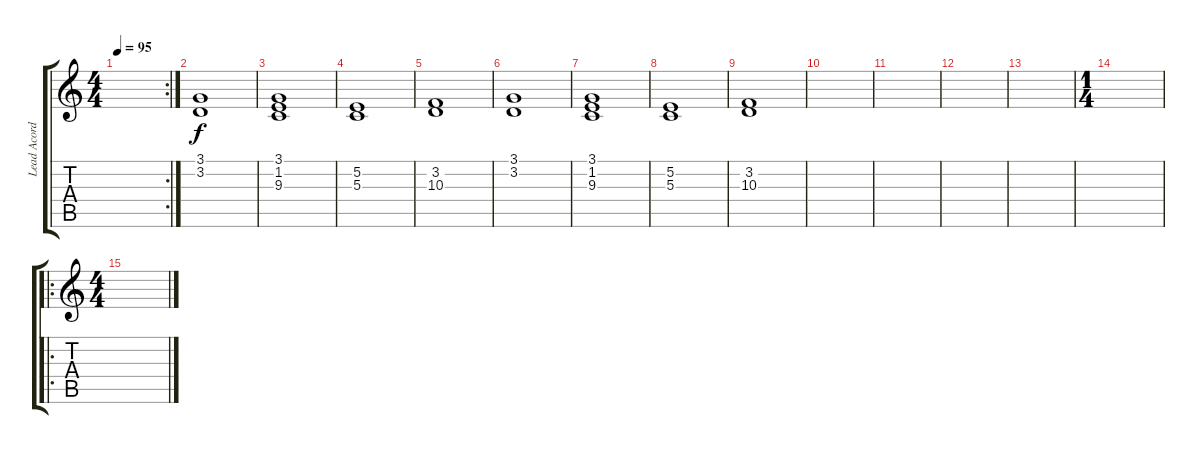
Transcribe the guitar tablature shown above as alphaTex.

\track ("Lead Acordion" "Lead Acord") {instrument accordion}
\staff {score tabs}
\tuning (E4 B3 G3 D3 A2 E2) {hide}
\rc 2
\ts (4 4)
\tempo 95
\clef g2
\ks c
|
(3.1 3.2).1{balance 12 instrument accordion} |
(3.1 1.2 9.3).1 |
(5.2 5.3).1 |
(3.2 10.3).1 |
(3.1 3.2).1{balance 12 instrument accordion} |
(3.1 1.2 9.3).1 |
(5.2 5.3).1 |
(3.2 10.3).1 |
|
|
|
|
\ts (1 4)
|
\ro
\ts (4 4)
